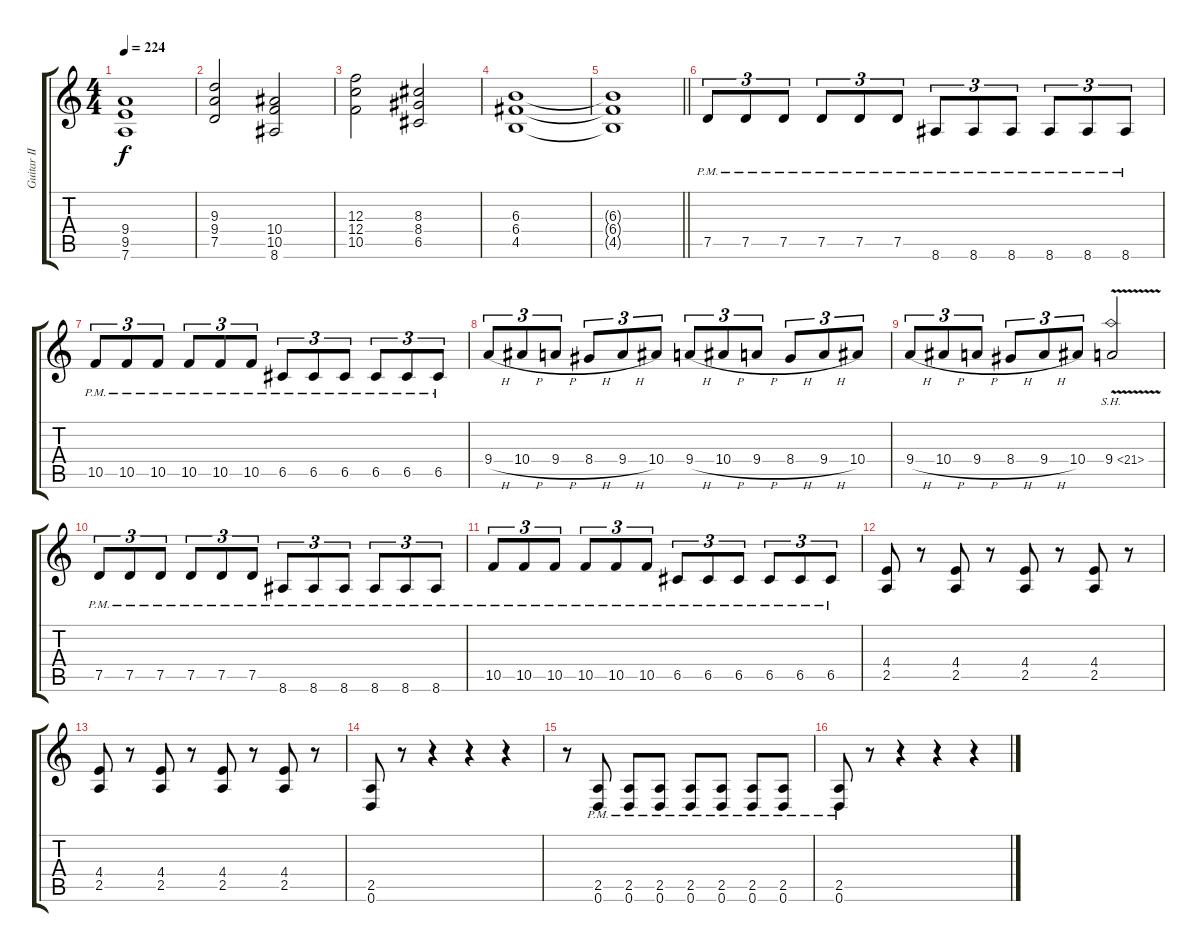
\track ("Guitar II" "Guitar II") {mute instrument distortionguitar}
\staff {score tabs}
\tuning (D4 A3 F3 C3 G2 D2) {hide}
\ts (4 4)
\tempo 224
\clef g2
\ks c
(9.4{t} 9.5{t} 7.6{t}).1{dy f} |
(9.3 9.4 7.5).2 (10.4 10.5 8.6).2 |
(12.3 12.4 10.5).2 (8.3 8.4 6.5).2 |
(6.3 6.4 4.5).1 |
\barLineRight lightlight
(6.3{t} 6.4{t} 4.5{t}).1 |
7.5{pm}.8{tu (3 2)} 7.5{pm}.8{tu (3 2)} 7.5{pm}.8{tu (3 2)} 7.5{pm}.8{tu (3 2)} 7.5{pm}.8{tu (3 2)} 7.5{pm}.8{tu (3 2)} 8.6{pm}.8{tu (3 2)} 8.6{pm}.8{tu (3 2)} 8.6{pm}.8{tu (3 2)} 8.6{pm}.8{tu (3 2)} 8.6{pm}.8{tu (3 2)} 8.6{pm}.8{tu (3 2)} |
10.5{pm}.8{tu (3 2)} 10.5{pm}.8{tu (3 2)} 10.5{pm}.8{tu (3 2)} 10.5{pm}.8{tu (3 2)} 10.5{pm}.8{tu (3 2)} 10.5{pm}.8{tu (3 2)} 6.5{pm}.8{tu (3 2)} 6.5{pm}.8{tu (3 2)} 6.5{pm}.8{tu (3 2)} 6.5{pm}.8{tu (3 2)} 6.5{pm}.8{tu (3 2)} 6.5{pm}.8{tu (3 2)} |
9.4{h}.8{tu (3 2)} 10.4{h}.8{tu (3 2)} 9.4{h}.8{tu (3 2)} 8.4{h}.8{tu (3 2)} 9.4{h}.8{tu (3 2)} 10.4.8{tu (3 2)} 9.4{h}.8{tu (3 2)} 10.4{h}.8{tu (3 2)} 9.4{h}.8{tu (3 2)} 8.4{h}.8{tu (3 2)} 9.4{h}.8{tu (3 2)} 10.4.8{tu (3 2)} |
9.4{h}.8{tu (3 2)} 10.4{h}.8{tu (3 2)} 9.4{h}.8{tu (3 2)} 8.4{h}.8{tu (3 2)} 9.4{h}.8{tu (3 2)} 10.4.8{tu (3 2)} 9.4{sh 12 v}.2 |
7.5{pm}.8{tu (3 2)} 7.5{pm}.8{tu (3 2)} 7.5{pm}.8{tu (3 2)} 7.5{pm}.8{tu (3 2)} 7.5{pm}.8{tu (3 2)} 7.5{pm}.8{tu (3 2)} 8.6{pm}.8{tu (3 2)} 8.6{pm}.8{tu (3 2)} 8.6{pm}.8{tu (3 2)} 8.6{pm}.8{tu (3 2)} 8.6{pm}.8{tu (3 2)} 8.6{pm}.8{tu (3 2)} |
10.5{pm}.8{tu (3 2)} 10.5{pm}.8{tu (3 2)} 10.5{pm}.8{tu (3 2)} 10.5{pm}.8{tu (3 2)} 10.5{pm}.8{tu (3 2)} 10.5{pm}.8{tu (3 2)} 6.5{pm}.8{tu (3 2)} 6.5{pm}.8{tu (3 2)} 6.5{pm}.8{tu (3 2)} 6.5{pm}.8{tu (3 2)} 6.5{pm}.8{tu (3 2)} 6.5{pm}.8{tu (3 2)} |
(4.4 2.5).8 r.8 (4.4 2.5).8 r.8 (4.4 2.5).8 r.8 (4.4 2.5).8 r.8 |
(4.4 2.5).8 r.8 (4.4 2.5).8 r.8 (4.4 2.5).8 r.8 (4.4 2.5).8 r.8 |
(2.5 0.6).8 r.8 r.4 r.4 r.4 |
r.8 (2.5{pm} 0.6{pm}).8 (2.5{pm} 0.6{pm}).8 (2.5{pm} 0.6{pm}).8 (2.5{pm} 0.6{pm}).8 (2.5{pm} 0.6{pm}).8 (2.5{pm} 0.6{pm}).8 (2.5{pm} 0.6{pm}).8 |
(2.5{pm} 0.6{pm}).8 r.8 r.4 r.4 r.4
